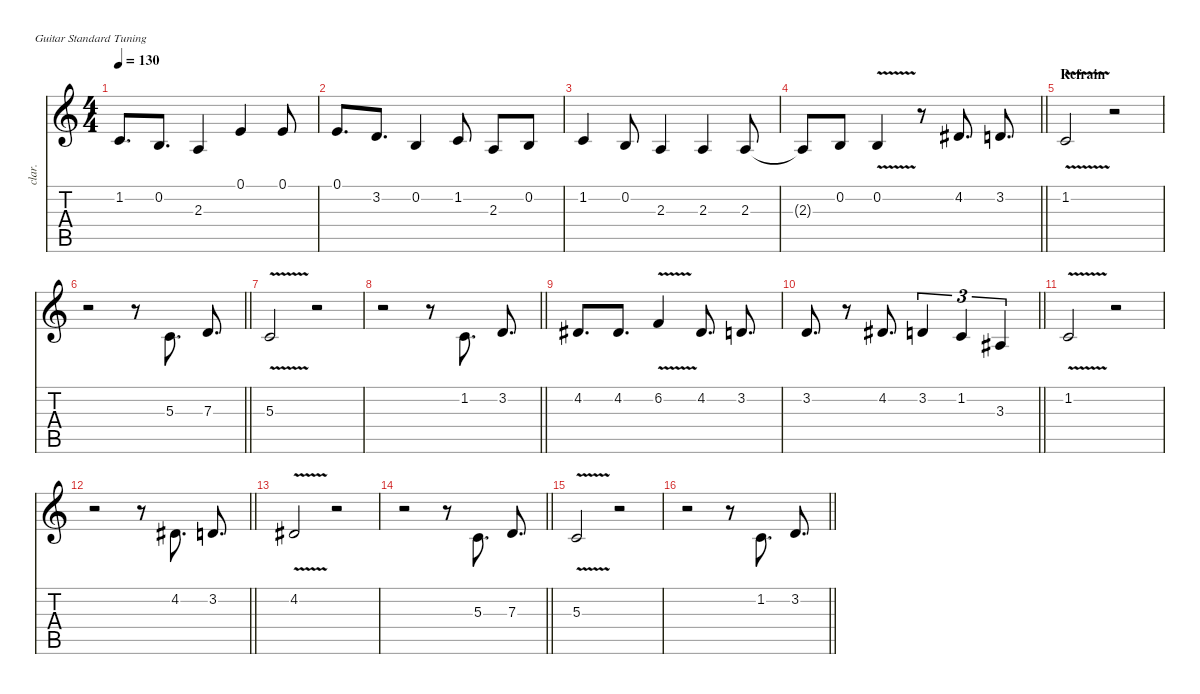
\defaultSystemsLayout 4
\hideDynamics
\bracketExtendMode nobrackets
\otherSystemsTrackNameOrientation horizontal
\track ("Chant" "clar.") {mute instrument clarinet}
\staff {score tabs}
\tuning (E4 B3 G3 D3 A2 E2)
\ts (4 4)
\tempo 130
\clef g2
\ks c
1.2.8{d dy f beam Up} 0.2.8{d beam Up} 2.3.4{beam Up} 0.1.4{beam Up} 0.1.8{beam Up} |
0.1.8{d beam Up} 3.2.8{d beam Up} 0.2.4{beam Up} 1.2.8{beam Up} 2.3.8{beam Up} 0.2.8{beam Up} |
1.2.4{beam Up} 0.2.8{beam Up} 2.3.4{beam Up} 2.3.4{beam Up} 2.3.8{beam Up} |
\barLineRight lightlight
2.3{t}.8{beam Up} 0.2.8{beam Up} 0.2{v}.4{beam Up} r.8{beam Up} 4.2{acc #}.8{d beam Up} 3.2.8{d beam Up} |
\section ("" "Refrain")
1.2{v}.2{beam Up} r.2{beam Up} |
\barLineRight lightlight
r.2{beam Down} r.8{beam Down} 5.3.8{d beam Up} 7.3.8{d beam Up} |
5.3{v}.2{beam Up} r.2{beam Up} |
\barLineRight lightlight
r.2{beam Down} r.8{beam Down} 1.2.8{d beam Up} 3.2.8{d beam Up} |
4.2{acc #}.8{d beam Up} 4.2{acc #}.8{d beam Up} 6.2{v}.4{beam Up} 4.2{acc #}.8{d beam Up} 3.2.8{d beam Up} |
\barLineRight lightlight
3.2.8{d beam Up} r.8{beam Up} 4.2{acc #}.8{d beam Up} 3.2.4{tu (3 2) beam Up} 1.2.4{tu (3 2) beam Up} 3.3{acc #}.4{tu (3 2) beam Up} |
1.2{v}.2{beam Up} r.2{beam Up} |
\barLineRight lightlight
r.2{beam Down} r.8{beam Down} 4.2{acc #}.8{d beam Up} 3.2.8{d beam Up} |
4.2{v acc #}.2{beam Up} r.2{beam Up} |
\barLineRight lightlight
r.2{beam Down} r.8{beam Down} 5.3.8{d beam Up} 7.3.8{d beam Up} |
5.3{v}.2{beam Up} r.2{beam Up} |
\barLineRight lightlight
r.2{beam Down} r.8{beam Down} 1.2.8{d beam Up} 3.2.8{d beam Up}
